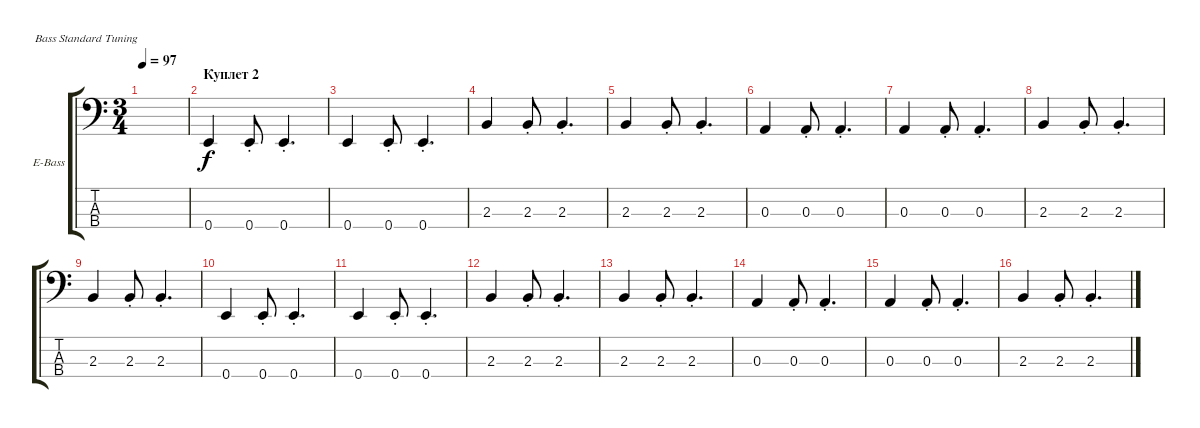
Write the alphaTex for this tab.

\defaultSystemsLayout 4
\bracketExtendMode groupsimilarinstruments
\firstSystemTrackNameOrientation horizontal
\otherSystemsTrackNameOrientation horizontal
\track ("А. Андреев" "E-Bass") {instrument electricbassfinger}
\staff {score tabs}
\tuning (G2 D2 A1 E1)
\ts (3 4)
\tempo 97
\clef f4
\ks c
|
\section ("" "Куплет 2")
0.4.4 0.4{st}.8 0.4{st}.4{d} |
0.4.4 0.4{st}.8 0.4{st}.4{d} |
2.3.4 2.3{st}.8 2.3{st}.4{d} |
2.3.4 2.3{st}.8 2.3{st}.4{d} |
0.3.4 0.3{st}.8 0.3{st}.4{d} |
0.3.4 0.3{st}.8 0.3{st}.4{d} |
2.3.4 2.3{st}.8 2.3{st}.4{d} |
2.3.4 2.3{st}.8 2.3{st}.4{d} |
0.4.4 0.4{st}.8 0.4{st}.4{d} |
0.4.4 0.4{st}.8 0.4{st}.4{d} |
2.3.4 2.3{st}.8 2.3{st}.4{d} |
2.3.4 2.3{st}.8 2.3{st}.4{d} |
0.3.4 0.3{st}.8 0.3{st}.4{d} |
0.3.4 0.3{st}.8 0.3{st}.4{d} |
2.3.4 2.3{st}.8 2.3{st}.4{d}
